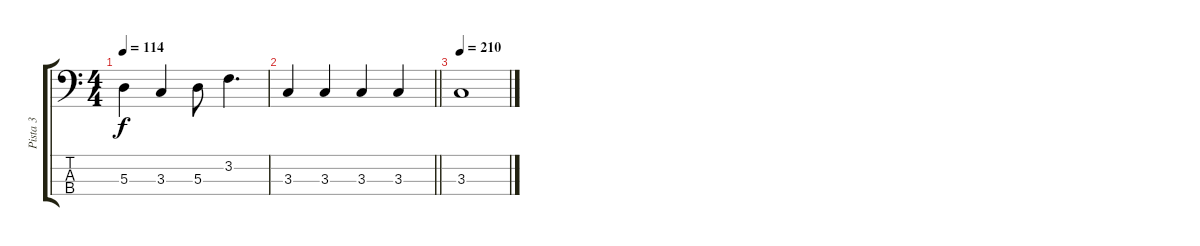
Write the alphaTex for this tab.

\track ("Pista 3" "Pista 3") {instrument electricbassfinger}
\staff {score tabs}
\tuning (G2 D2 A1 E1) {hide}
\ts (4 4)
\tempo 114
\clef f4
\ks c
5.3.4{dy f} 3.3.4 5.3.8 3.2.4{d} |
\barLineRight lightlight
3.3.4 3.3.4 3.3.4 3.3.4 |
\tempo 210
3.3.1
